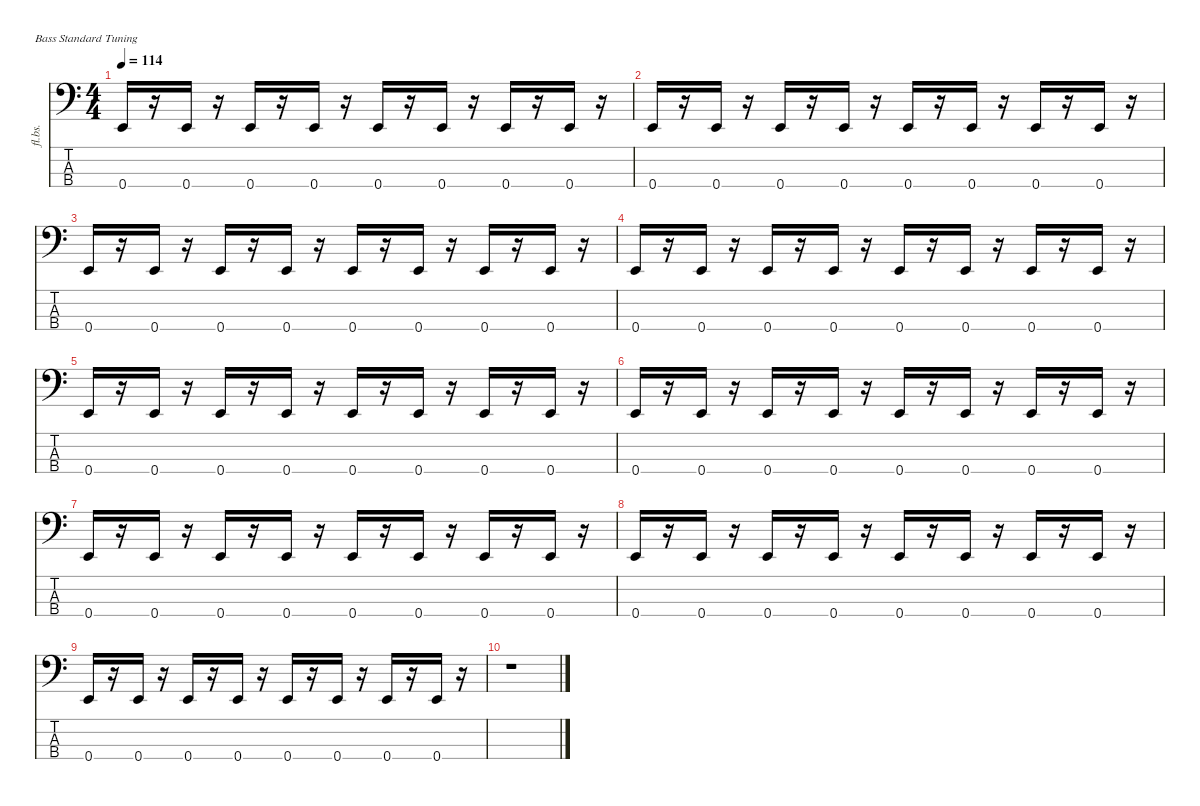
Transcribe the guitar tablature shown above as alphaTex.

\defaultSystemsLayout 4
\hideDynamics
\bracketExtendMode nobrackets
\otherSystemsTrackNameOrientation horizontal
\track ("Bass" "fl.bs.") {instrument fretlessbass}
\staff {score tabs}
\tuning (G2 D2 A1 E1)
\ts (4 4)
\tempo 114
\clef f4
\ks c
0.4.16{dy fff} r.16 0.4.16{dy ff} r.16 0.4.16{dy fff} r.16 0.4.16 r.16 0.4.16 r.16 0.4.16 r.16 0.4.16 r.16 0.4.16 r.16 |
0.4.16 r.16 0.4.16{dy ff} r.16 0.4.16{dy fff} r.16 0.4.16{dy ff} r.16 0.4.16{dy fff} r.16 0.4.16{dy ff} r.16 0.4.16{dy fff} r.16 0.4.16{dy ff} r.16 |
0.4.16{dy fff} r.16 0.4.16{dy ff} r.16 0.4.16 r.16 0.4.16 r.16 0.4.16{dy fff} r.16 0.4.16 r.16 0.4.16 r.16 0.4.16{dy ff} r.16 |
0.4.16 r.16 0.4.16 r.16 0.4.16{dy fff} r.16 0.4.16{dy ff} r.16 0.4.16{dy fff} r.16 0.4.16{dy ff} r.16 0.4.16{dy fff} r.16 0.4.16{dy ff} r.16 |
0.4.16{dy fff} r.16 0.4.16 r.16 0.4.16{dy ff} r.16 0.4.16 r.16 0.4.16{dy fff} r.16 0.4.16{dy ff} r.16 0.4.16{dy fff} r.16 0.4.16{dy ff} r.16 |
0.4.16{dy fff} r.16 0.4.16 r.16 0.4.16 r.16 0.4.16{dy ff} r.16 0.4.16{dy fff} r.16 0.4.16{dy ff} r.16 0.4.16 r.16 0.4.16 r.16 |
0.4.16 r.16 0.4.16 r.16 0.4.16{dy fff} r.16 0.4.16{dy ff} r.16 0.4.16{dy fff} r.16 0.4.16{dy ff} r.16 0.4.16 r.16 0.4.16 r.16 |
0.4.16 r.16 0.4.16 r.16 0.4.16 r.16 0.4.16 r.16 0.4.16{dy fff} r.16 0.4.16{dy ff} r.16 0.4.16 r.16 0.4.16 r.16 |
0.4.16 r.16 0.4.16 r.16 0.4.16{dy fff} r.16 0.4.16{dy ff} r.16 0.4.16{dy fff} r.16 0.4.16 r.16 0.4.16 r.16 0.4.16 r.16 |
r.1
